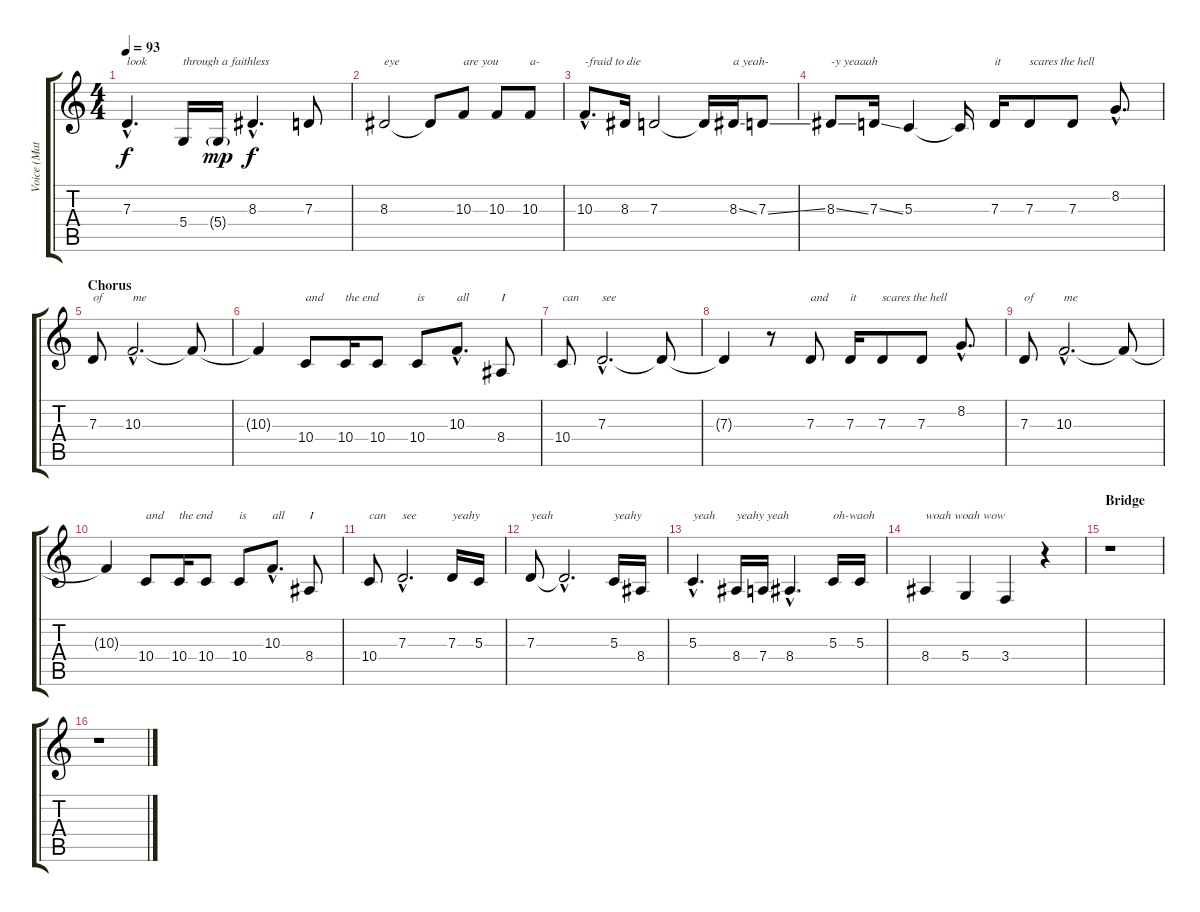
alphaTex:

\track ("Voice (Matthew Bellamy)" "Voice (Mat") {instrument lead4chiff}
\staff {score tabs}
\tuning (E4 B3 G3 D3 A2 E2) {hide}
\ts (4 4)
\tempo 93
\clef g2
\ks c
7.3{hac}.4{d txt "look" dy f} 5.4.16{txt "through a faithless"} 5.4{g}.16{dy mp} 8.3{hac}.4{d dy f} 7.3.8 |
8.3.2{txt "eye"} 8.3{t}.8 10.3.8{txt "are you"} 10.3.8 10.3.8{txt "a-"} |
10.3{hac}.8{d txt "-fraid to die"} 8.3.16 7.3.2 7.3{t}.16 8.3{ss}.16{txt "a yeah-"} 7.3{ss}.8 |
8.3{ss}.8{txt "-y yeaaah"} 7.3{ss}.16 5.3.4 5.3{t}.16 7.3.16{txt "it"} 7.3.8{txt "scares the hell"} 7.3.8 8.2{hac}.8{d} |
\section ("" "Chorus")
7.3.8{txt "of"} 10.3{hac}.2{d txt "me"} 10.3{t}.8 |
10.3{t}.4 10.4.8{txt "and"} 10.4.16{txt "the end"} 10.4.8 10.4.8{txt "is"} 10.3{hac}.8{d txt "all"} 8.4.8{txt "I"} |
10.4.8{txt "can"} 7.3{hac}.2{d txt "see"} 7.3{t}.8 |
7.3{t}.4 r.8 7.3.8{txt "and"} 7.3.16{txt "it"} 7.3.8{txt "scares the hell"} 7.3.8 8.2{hac}.8{d} |
7.3.8{txt "of"} 10.3{hac}.2{d txt "me"} 10.3{t}.8 |
10.3{t}.4 10.4.8{txt "and"} 10.4.16{txt "the end"} 10.4.8 10.4.8{txt "is"} 10.3{hac}.8{d txt "all"} 8.4.8{txt "I"} |
10.4.8{txt "can"} 7.3{hac}.2{d txt "see"} 7.3.16{txt "yeahy"} 5.3.16 |
7.3.8{txt "yeah"} 7.3{hac t}.2{d} 5.3.16{txt "yeahy"} 8.4.16 |
5.3{hac}.4{d txt "yeah"} 8.4.16{txt "yeahy yeah"} 7.4.16 8.4{hac}.4{d} 5.3.16{txt "oh-waoh"} 5.3.16 |
8.4.4{txt "woah woah wow"} 5.4.4 3.4.4 r.4 |
\section ("" "Bridge")
r.1 |
r.1
